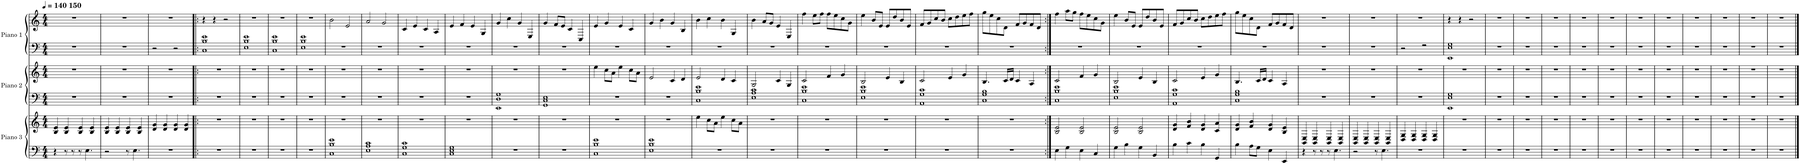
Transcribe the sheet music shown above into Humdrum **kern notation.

**kern	**kern	**kern	**kern	**kern	**kern
*part3	*part3	*part2	*part2	*part1	*part1
*staff6	*staff5	*staff4	*staff3	*staff2	*staff1
*I"Piano 3	*	*I"Piano 2	*	*I"Piano 1	*
*I'Pno. 3	*	*I'Pno. 2	*	*I'Pno. 1	*
*clefF4	*clefG2	*clefF4	*clefG2	*clefF4	*clefG2
*k[]	*k[]	*k[]	*k[]	*k[]	*k[]
*M4/4	*M4/4	*M4/4	*M4/4	*M4/4	*M4/4
*MM140	*MM140	*MM140	*MM140	*MM140	*MM140
=1	=1	=1	=1	=1	=1
!	!	!	!	!	!LO:TX:a:B:t=150
4r	4B/ 4e/	1r	1r	1r	1r
8r	4B/ 4e/	.	.	.	.
8r	.	.	.	.	.
8r	4B/ 4e/	.	.	.	.
4.E\	.	.	.	.	.
.	4B/ 4e/	.	.	.	.
=2	=2	=2	=2	=2	=2
2r	4B/ 4e/	1r	1r	1r	1r
.	4B/ 4e/	.	.	.	.
8r	4B/ 4e/	.	.	.	.
4.E\	.	.	.	.	.
.	4B/ 4e/	.	.	.	.
=3	=3	=3	=3	=3	=3
1r	4d/ 4g/	1r	1r	2r	1r
.	4d/ 4g/	.	.	.	.
.	4d/ 4g/	.	.	2r	.
.	4d/ 4g/	.	.	.	.
=4!|:	=4!|:	=4!|:	=4!|:	=4!|:	=4!|:
1r	1r	1r	1r	1C 1B 1e	4r
.	.	.	.	.	4r
.	.	.	.	.	2r
=5	=5	=5	=5	=5	=5
1r	1r	1r	1r	1E 1B 1e	1r
=6	=6	=6	=6	=6	=6
1r	1r	1r	1r	1C 1B 1e	1r
=7	=7	=7	=7	=7	=7
1r	1r	1r	1r	1E 1B 1e	1r
=8	=8	=8	=8	=8	=8
1C 1B 1e	1r	1r	1r	1r	2b\
.	.	.	.	.	2e/
=9	=9	=9	=9	=9	=9
1E 1A 1c	1r	1r	1r	1r	2a/
.	.	.	.	.	2g/
=10	=10	=10	=10	=10	=10
1C 1G 1c	1r	1r	1r	1r	4c/
.	.	.	.	.	4e/
.	.	.	.	.	4c/
.	.	.	.	.	4A/
=11	=11	=11	=11	=11	=11
1C 1E 1G	1r	1r	1r	1r	4e/
.	.	.	.	.	4f/
.	.	.	.	.	4e/
.	.	.	.	.	4G/
=12	=12	=12	=12	=12	=12
1r	1r	1EE 1D 1G	1r	1r	4g/
.	.	.	.	.	4cc\
.	.	.	.	.	4g/
.	.	.	.	.	4E/
=13	=13	=13	=13	=13	=13
1r	1r	1GG 1C 1E	1r	1r	4g/
.	.	.	.	.	8f/L
.	.	.	.	.	8e/J
.	.	.	.	.	4c/
.	.	.	.	.	4C/
=14	=14	=14	=14	=14	=14
1C 1B 1e	1r	1r	4ee\	1r	4e/
.	.	.	8cc\L	.	4g/
.	.	.	8a\J	.	.
.	.	.	4ee\	.	4e/
.	.	.	8cc\L	.	4c/
.	.	.	8a\J	.	.
=15	=15	=15	=15	=15	=15
1E 1B 1e	1r	1r	2e/	1r	4g/
.	.	.	.	.	4b\
.	.	.	4c/	.	4g/
.	.	.	4d/	.	4B/
=16	=16	=16	=16	=16	=16
1r	4ee\	1C 1B 1e	2e/	1r	4b\
.	8cc\L	.	.	.	4cc\
.	8a\J	.	.	.	.
.	4ee\	.	4d/	.	4b\
.	8cc\L	.	4c/	.	4G/
.	8a\J	.	.	.	.
=17	=17	=17	=17	=17	=17
1r	1r	1E 1A 1c	2G/	1r	4b\
.	.	.	.	.	8a/L
.	.	.	.	.	8g/J
.	.	.	4c/	.	4e/
.	.	.	4G/	.	4E/
=18	=18	=18	=18	=18	=18
1r	1r	1C 1B 1e	2c/	1r	4ff\
.	.	.	.	.	8ee\L
.	.	.	.	.	8ff\J
.	.	.	4f/	.	8ff\L
.	.	.	.	.	8ee\
.	.	.	4g/	.	8cc\
.	.	.	.	.	8g\J
=19	=19	=19	=19	=19	=19
1r	1r	1E 1B 1e	2B/	1r	4ee\
.	.	.	.	.	8b/L
.	.	.	.	.	8e/J
.	.	.	4e/	.	8e/L
.	.	.	.	.	8dd/
.	.	.	4B/	.	8b/
.	.	.	.	.	8e/J
=20	=20	=20	=20	=20	=20
1r	1r	1AA 1G 1c	2c/	1r	8f/L
.	.	.	.	.	8g/
.	.	.	.	.	8cc/
.	.	.	.	.	8b/J
.	.	.	4e/	.	8cc\L
.	.	.	.	.	8dd\
.	.	.	4g/	.	8ee\
.	.	.	.	.	8ff\J
=21	=21	=21	=21	=21	=21
1r	1r	1C 1G 1B	4.B/	1r	8gg\L
.	.	.	.	.	8ee\
.	.	.	.	.	8cc\
.	.	.	16c/LL	.	8d\J
.	.	.	16d/JJ	.	.
.	.	.	4c/	.	8f/L
.	.	.	.	.	8g/
.	.	.	4A/	.	8f/
.	.	.	.	.	8d/J
=22:|!	=22:|!	=22:|!	=22:|!	=22:|!	=22:|!
4E\	2B/ 2e/	1C 1B 1e	2c/	1r	4ff\
4G\	.	.	.	.	8aa\L
.	.	.	.	.	8gg\J
4E\	2B/ 2e/	.	4f/	.	8ff\L
.	.	.	.	.	8ee\
4C/	.	.	4g/	.	8cc\
.	.	.	.	.	8g\J
=23	=23	=23	=23	=23	=23
4G\	2B/ 2e/	1E 1B 1e	2B/	1r	4ee\
4B\	.	.	.	.	8b/L
.	.	.	.	.	8e/J
4G\	2B/ 2e/	.	4e/	.	8e/L
.	.	.	.	.	8dd/
4BB/	.	.	4B/	.	8b/
.	.	.	.	.	8e/J
=24	=24	=24	=24	=24	=24
4B\	4d/ 4g/	1AA 1G 1c	2c/	1r	8f/L
.	.	.	.	.	8g/
4c\	4f/ 4b/	.	.	.	8cc/
.	.	.	.	.	8b/J
4B\	4d/ 4g/	.	4e/	.	8cc\L
.	.	.	.	.	8dd\
4GG/	4c/ 4a/	.	4g/	.	8ee\
.	.	.	.	.	8ff\J
=25	=25	=25	=25	=25	=25
4B\	4d/ 4g/	1C 1G 1B	4.B/	1r	8gg\L
.	.	.	.	.	8ee\
8A\L	4f/ 4b/	.	.	.	8cc\
8G\J	.	.	16c/LL	.	8d\J
.	.	.	16d/JJ	.	.
4E\	4d/ 4g/	.	4c/	.	8f/L
.	.	.	.	.	8g/
4EE/	4B/ 4e/	.	4A/	.	8f/
.	.	.	.	.	8d/J
=26	=26	=26	=26	=26	=26
4r	4BB/ 4E/	1r	1r	1r	1r
8r	4BB/ 4E/	.	.	.	.
8r	.	.	.	.	.
8r	4BB/ 4E/	.	.	.	.
4.E\	.	.	.	.	.
.	4BB/ 4E/	.	.	.	.
=27	=27	=27	=27	=27	=27
2r	4BB/ 4E/	1r	1r	1r	1r
.	4BB/ 4E/	.	.	.	.
8r	4BB/ 4E/	.	.	.	.
4.E\	.	.	.	.	.
.	4BB/ 4E/	.	.	.	.
=28	=28	=28	=28	=28	=28
1r	4D/ 4G/	1r	1r	2r	1r
.	4D/ 4G/	.	.	.	.
.	4D/ 4G/	.	.	2rF	.
.	4D/ 4G/	.	.	.	.
=29	=29	=29	=29	=29	=29
1r	1r	1EE 1E 1G	1r	1EE 1E 1G	4r
.	.	.	.	.	4r
.	.	.	.	.	2r
=30	=30	=30	=30	=30	=30
1r	1r	1r	1r	1r	1r
=31	=31	=31	=31	=31	=31
1r	1r	1r	1r	1r	1r
=32	=32	=32	=32	=32	=32
1r	1r	1r	1r	1r	1r
=33	=33	=33	=33	=33	=33
1r	1r	1r	1r	1r	1r
=34	=34	=34	=34	=34	=34
1r	1r	1r	1r	1r	1r
=35	=35	=35	=35	=35	=35
1r	1r	1r	1r	1r	1r
=36	=36	=36	=36	=36	=36
1r	1r	1r	1r	1r	1r
=37	=37	=37	=37	=37	=37
1r	1r	1r	1r	1r	1r
=38	=38	=38	=38	=38	=38
1r	1r	1r	1r	1r	1r
=39	=39	=39	=39	=39	=39
1r	1r	1r	1r	1r	1r
=40	=40	=40	=40	=40	=40
1r	1r	1r	1r	1r	1r
==	==	==	==	==	==
*-	*-	*-	*-	*-	*-
